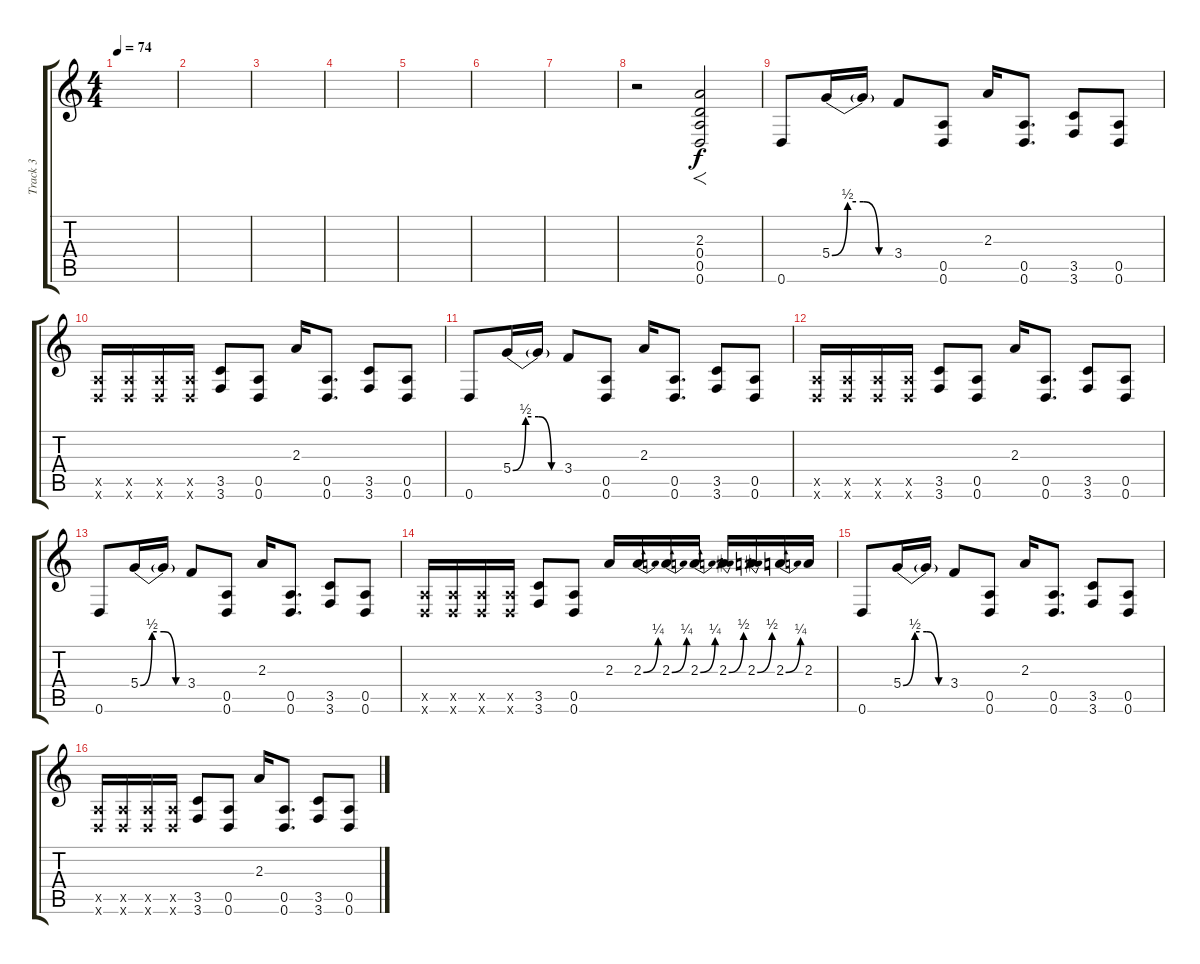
\track ("Track 3" "Track 3") {instrument overdrivenguitar}
\staff {score tabs}
\tuning (E4 B3 G3 D3 A2 D2) {hide}
\ts (4 4)
\tempo 74
\clef g2
\ks c
|
|
|
|
|
|
|
r.2 (2.3 0.4 0.5 0.6).2{f} |
0.6.8 5.4{be (custom 0 0 15 2 30 2 45 0 60 0)}.16 5.4{t}.16 3.4.8 (0.5 0.6).8 2.3.16 (0.5 0.6).8{d} (3.5 3.6).8 (0.5 0.6).8 |
(0.5{x} 0.6{x}).16 (0.5{x} 0.6{x}).16 (0.5{x} 0.6{x}).16 (0.5{x} 0.6{x}).16 (3.5 3.6).8 (0.5 0.6).8 2.3.16 (0.5 0.6).8{d} (3.5 3.6).8 (0.5 0.6).8 |
0.6.8 5.4{be (custom 0 0 15 2 30 2 45 0 60 0)}.16 5.4{t}.16 3.4.8 (0.5 0.6).8 2.3.16 (0.5 0.6).8{d} (3.5 3.6).8 (0.5 0.6).8 |
(0.5{x} 0.6{x}).16 (0.5{x} 0.6{x}).16 (0.5{x} 0.6{x}).16 (0.5{x} 0.6{x}).16 (3.5 3.6).8 (0.5 0.6).8 2.3.16 (0.5 0.6).8{d} (3.5 3.6).8 (0.5 0.6).8 |
0.6.8 5.4{be (custom 0 0 15 2 30 2 45 0 60 0)}.16 5.4{t}.16 3.4.8 (0.5 0.6).8 2.3.16 (0.5 0.6).8{d} (3.5 3.6).8 (0.5 0.6).8 |
(0.5{x} 0.6{x}).16 (0.5{x} 0.6{x}).16 (0.5{x} 0.6{x}).16 (0.5{x} 0.6{x}).16 (3.5 3.6).8 (0.5 0.6).8 2.3.16 2.3{be (bend 0 0 60 1)}.16 2.3{be (bend 0 0 60 1)}.16 2.3{be (bend 0 0 60 1)}.16 2.3{be (bend 0 0 60 2)}.16 2.3{be (bend 0 0 60 2)}.16 2.3{be (bend 0 0 60 1)}.16 2.3.16 |
0.6.8 5.4{be (custom 0 0 15 2 30 2 45 0 60 0)}.16 5.4{t}.16 3.4.8 (0.5 0.6).8 2.3.16 (0.5 0.6).8{d} (3.5 3.6).8 (0.5 0.6).8 |
(0.5{x} 0.6{x}).16 (0.5{x} 0.6{x}).16 (0.5{x} 0.6{x}).16 (0.5{x} 0.6{x}).16 (3.5 3.6).8 (0.5 0.6).8 2.3.16 (0.5 0.6).8{d} (3.5 3.6).8 (0.5 0.6).8
